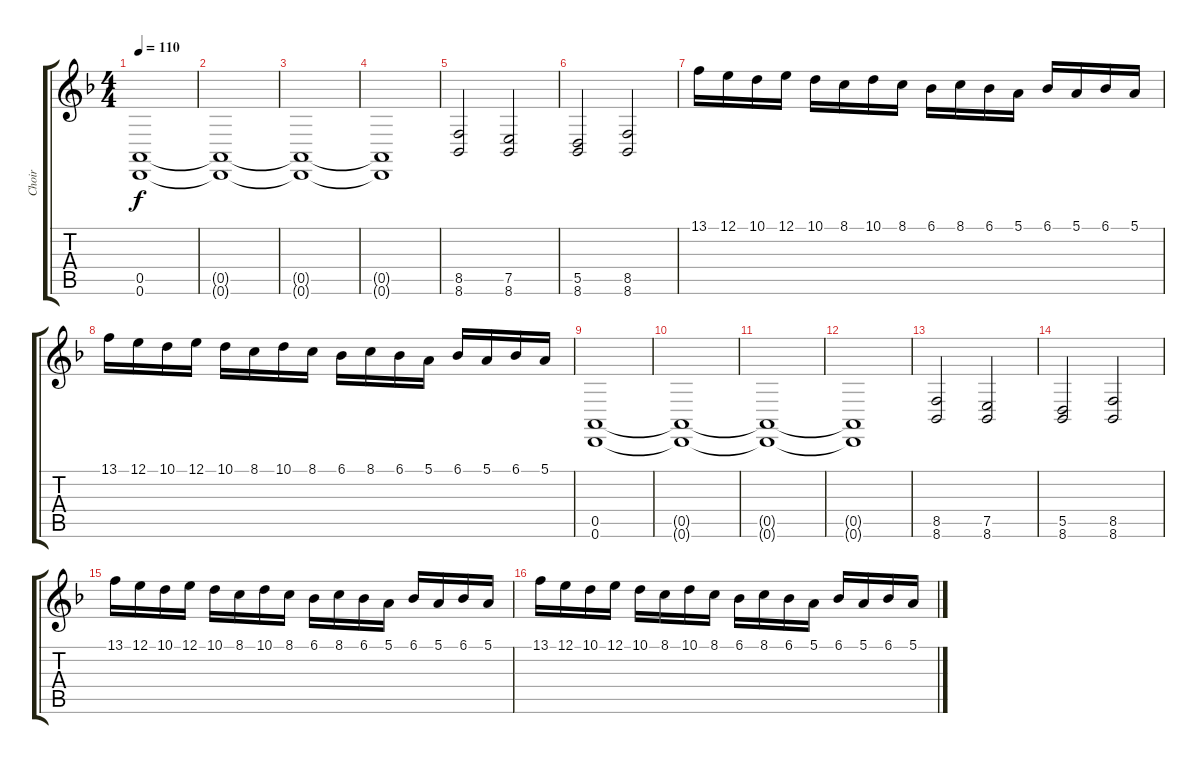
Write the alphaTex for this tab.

\track ("Choir" "Choir") {instrument choiraahs}
\staff {score tabs}
\tuning (E4 B3 G3 D3 A2 D2) {hide}
\ts (4 4)
\tempo 110
\clef g2
\ks dminor
(0.5 0.6).1{dy f} |
(0.5{t} 0.6{t}).1 |
(0.5{t} 0.6{t}).1 |
(0.5{t} 0.6{t}).1 |
(8.5 8.6).2 (7.5 8.6).2 |
(5.5 8.6).2 (8.5 8.6).2 |
13.1.16 12.1.16 10.1.16 12.1.16 10.1.16 8.1.16 10.1.16 8.1.16 6.1.16 8.1.16 6.1.16 5.1.16 6.1.16 5.1.16 6.1.16 5.1.16 |
13.1.16 12.1.16 10.1.16 12.1.16 10.1.16 8.1.16 10.1.16 8.1.16 6.1.16 8.1.16 6.1.16 5.1.16 6.1.16 5.1.16 6.1.16 5.1.16 |
(0.5 0.6).1 |
(0.5{t} 0.6{t}).1 |
(0.5{t} 0.6{t}).1 |
(0.5{t} 0.6{t}).1 |
(8.5 8.6).2 (7.5 8.6).2 |
(5.5 8.6).2 (8.5 8.6).2 |
13.1.16 12.1.16 10.1.16 12.1.16 10.1.16 8.1.16 10.1.16 8.1.16 6.1.16 8.1.16 6.1.16 5.1.16 6.1.16 5.1.16 6.1.16 5.1.16 |
13.1.16 12.1.16 10.1.16 12.1.16 10.1.16 8.1.16 10.1.16 8.1.16 6.1.16 8.1.16 6.1.16 5.1.16 6.1.16 5.1.16 6.1.16 5.1.16
